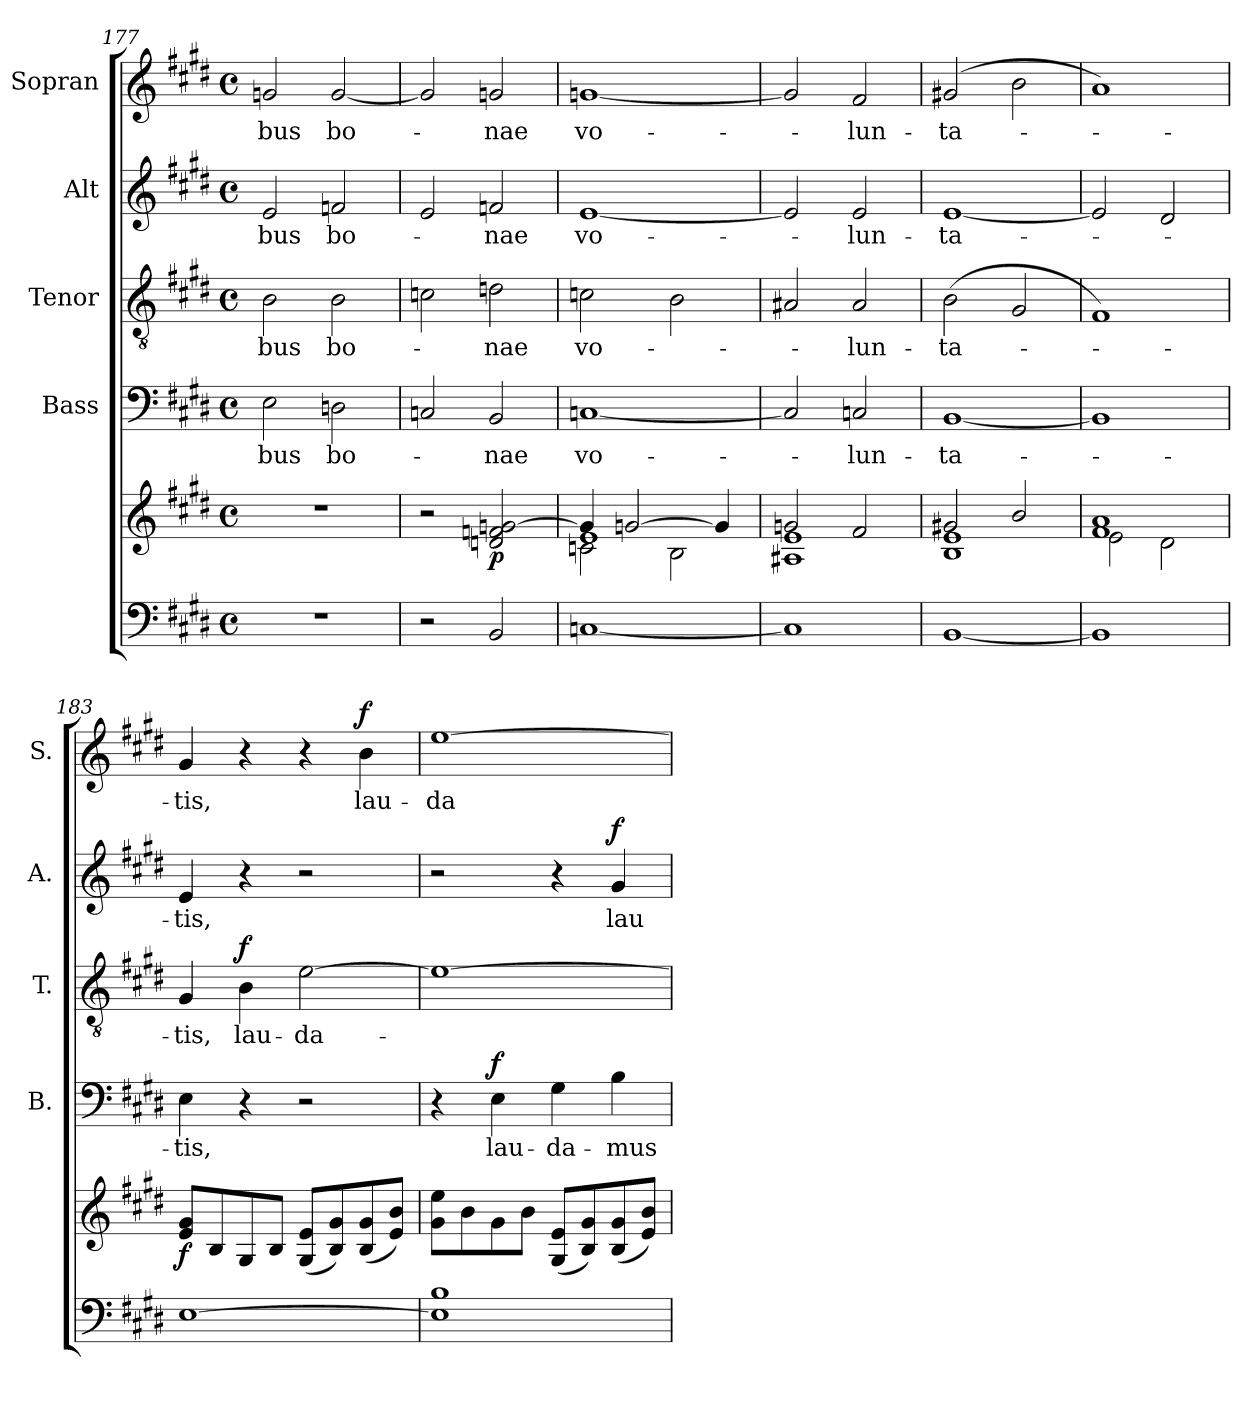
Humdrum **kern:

**kern	**kern	**dynam	**kern	**text	**dynam	**kern	**text	**dynam	**kern	**text	**dynam	**kern	**text	**dynam
*part5	*part5	*part5	*part4	*part4	*part4	*part3	*part3	*part3	*part2	*part2	*part2	*part1	*part1	*part1
*staff6	*staff5	*staff5/6	*staff4	*staff4	*staff4	*staff3	*staff3	*staff3	*staff2	*staff2	*staff2	*staff1	*staff1	*staff1
*	*	*	*I"Bass	*	*	*I"Tenor	*	*	*I"Alt	*	*	*I"Sopran	*	*
*	*	*	*I'B.	*	*	*I'T.	*	*	*I'A.	*	*	*I'S.	*	*
*clefF4	*clefG2	*	*clefF4	*	*	*clefGv2	*	*	*clefG2	*	*	*clefG2	*	*
*k[f#c#g#d#]	*k[f#c#g#d#]	*	*k[f#c#g#d#]	*	*	*k[f#c#g#d#]	*	*	*k[f#c#g#d#]	*	*	*k[f#c#g#d#]	*	*
*E:	*E:	*	*E:	*	*	*E:	*	*	*E:	*	*	*E:	*	*
*M4/4	*M4/4	*	*M4/4	*	*	*M4/4	*	*	*M4/4	*	*	*M4/4	*	*
*met(c)	*met(c)	*	*met(c)	*	*	*met(c)	*	*	*met(c)	*	*	*met(c)	*	*
=177	=177	=177	=177	=177	=177	=177	=177	=177	=177	=177	=177	=177	=177	=177
!	!	!	!	!LO:LY:b	!	!	!LO:LY:b	!	!	!LO:LY:b	!	!	!LO:LY:b	!
1r	1r	.	2E\	-bus	.	2B\	-bus	.	2e/	-bus	.	2gn/	-bus	.
!	!	!	!	!LO:LY:b	!	!	!LO:LY:b	!	!	!LO:LY:b	!	!	!LO:LY:b	!
.	.	.	2Dn\	bo-	.	2B\	bo-	.	2fn/	bo-	.	[2g/	bo-	.
!!LO:PB:g=z
=178	=178	=178	=178	=178	=178	=178	=178	=178	=178	=178	=178	=178	=178	=178
2r	2r	.	2Cn/	.	.	2cn\	.	.	2e/	.	.	2g/]	.	.
!	!	!LO:DY:b	!	!LO:LY:b	!	!	!LO:LY:b	!	!	!LO:LY:b	!	!	!LO:LY:b	!
2BB/	2dn/ 2fn/ [>2gn/	p	2BB/	-nae	.	2dn\	-nae	.	2fn/	-nae	.	2gn/	-nae	.
=179	=179	=179	=179	=179	=179	=179	=179	=179	=179	=179	=179	=179	=179	=179
*	*^	*	*	*	*	*	*	*	*	*	*	*	*	*
*	*	*^	*	*	*	*	*	*	*	*	*	*	*	*	*
!	!	!	!	!	!	!LO:LY:b	!	!	!LO:LY:b	!	!	!LO:LY:b	!	!	!LO:LY:b	!
[1Cn	4g/]	2cn\	1e	.	[1Cn	vo-	.	2cn\	vo-	.	[1e	vo-	.	[1gn	vo-	.
.	[>2gn/	.	.	.	.	.	.	.	.	.	.	.	.	.	.	.
.	.	2B\	.	.	.	.	.	2B\	.	.	.	.	.	.	.	.
.	4g/]	.	.	.	.	.	.	.	.	.	.	.	.	.	.	.
=180	=180	=180	=180	=180	=180	=180	=180	=180	=180	=180	=180	=180	=180	=180	=180	=180
1C]	2gn/	1A#X	1e	.	2C/]	.	.	2A#X/	.	.	2e/]	.	.	2g/]	.	.
!	!	!	!	!	!	!LO:LY:b	!	!	!LO:LY:b	!	!	!LO:LY:b	!	!	!LO:LY:b	!
.	2f#/	.	.	.	2Cn/	-lun-	.	2A#/	-lun-	.	2e/	-lun-	.	2f#/	-lun-	.
=181	=181	=181	=181	=181	=181	=181	=181	=181	=181	=181	=181	=181	=181	=181	=181	=181
!	!	!	!	!	!	!LO:LY:b	!	!	!LO:LY:b	!	!	!LO:LY:b	!	!	!LO:LY:b	!
[1BB	2g#X/	1B	1e	.	[1BB	-ta-	.	(>2B\	-ta-	.	[1e	-ta-	.	(2g#X/	-ta-	.
.	2b/	.	.	.	.	.	.	2G#/	.	.	.	.	.	2b\	.	.
*	*	*v	*v	*	*	*	*	*	*	*	*	*	*	*	*	*
=182	=182	=182	=182	=182	=182	=182	=182	=182	=182	=182	=182	=182	=182	=182	=182
1BB]	1f# 1a	2e\	.	1BB]	.	.	1F#)	.	.	2e/]	.	.	1a)	.	.
.	.	2d#\	.	.	.	.	.	.	.	2d#/	.	.	.	.	.
=183	=183	=183	=183	=183	=183	=183	=183	=183	=183	=183	=183	=183	=183	=183	=183
!	!	!	!LO:DY:b	!	!LO:LY:b	!	!	!LO:LY:b	!	!	!LO:LY:b	!	!	!LO:LY:b	!
*	*v	*v	*	*	*	*	*	*	*	*	*	*	*	*	*
[<1E	8e/ 8g#/L	f	4E\	-tis,	.	4G#/	-tis,	.	4e/	-tis,	.	4g#/	-tis,	.
.	8B/	.	.	.	.	.	.	.	.	.	.	.	.	.
!	!	!	!	!	!	!	!LO:LY:b	!LO:DY:a	!	!	!	!	!	!
.	8G#/	.	4r	.	.	4B\	lau-	f	4r	.	.	4r	.	.
.	8B/J	.	.	.	.	.	.	.	.	.	.	.	.	.
!	!	!	!	!	!	!	!LO:LY:b	!	!	!	!	!	!	!
.	(<8G#/ 8e/L	.	2r	.	.	[2e\	-da-	.	2r	.	.	4r	.	.
.	8B/ 8g#/)	.	.	.	.	.	.	.	.	.	.	.	.	.
!	!	!	!	!	!	!	!	!	!	!	!	!	!LO:LY:b	!LO:DY:a
.	(<8B/ 8g#/	.	.	.	.	.	.	.	.	.	.	4b\	lau-	f
.	8e/ 8b/J)	.	.	.	.	.	.	.	.	.	.	.	.	.
=184	=184	=184	=184	=184	=184	=184	=184	=184	=184	=184	=184	=184	=184	=184
!	!	!	!	!	!	!	!	!	!	!	!	!	!LO:LY:b	!
1E] 1B	8g#\ 8ee\L	.	4r	.	.	1e_	.	.	2r	.	.	[1ee	-da-	.
.	8b\	.	.	.	.	.	.	.	.	.	.	.	.	.
!	!	!	!	!LO:LY:b	!LO:DY:a	!	!	!	!	!	!	!	!	!
.	8g#\	.	4E\	lau-	f	.	.	.	.	.	.	.	.	.
.	8b\J	.	.	.	.	.	.	.	.	.	.	.	.	.
!	!	!	!	!LO:LY:b	!	!	!	!	!	!	!	!	!	!
.	(<8G#/ 8e/L	.	4G#\	-da-	.	.	.	.	4r	.	.	.	.	.
.	8B/ 8g#/)	.	.	.	.	.	.	.	.	.	.	.	.	.
!	!	!	!	!LO:LY:b	!	!	!	!	!	!LO:LY:b	!LO:DY:a	!	!	!
.	(<8B/ 8g#/	.	4B\	-mus	.	.	.	.	4g#/	lau-	f	.	.	.
.	8e/ 8b/J)	.	.	.	.	.	.	.	.	.	.	.	.	.
=	=	=	=	=	=	=	=	=	=	=	=	=	=	=
*-	*-	*-	*-	*-	*-	*-	*-	*-	*-	*-	*-	*-	*-	*-
